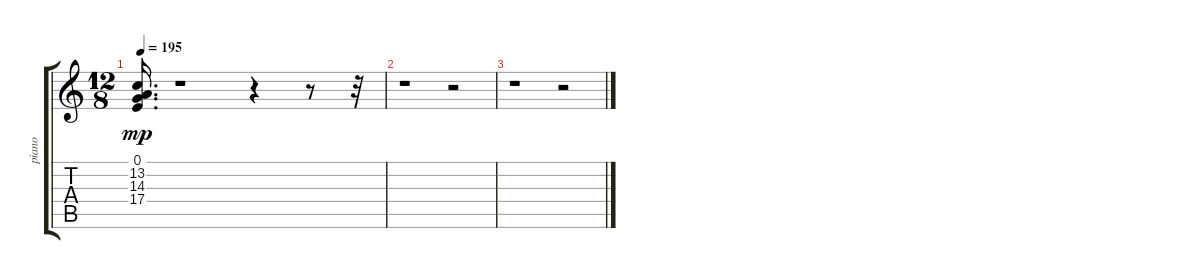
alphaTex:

\track ("piano" "piano") {instrument electricpiano1}
\staff {score tabs}
\tuning (E4 B3 G3 D3 A2 E2) {hide}
\ts (12 8)
\tempo 195
\clef g2
\ks c
(0.1 13.2 14.3 17.4).16{d dy mp} r.1 r.4 r.8 r.32 |
r.1 r.2 |
r.1 r.2
